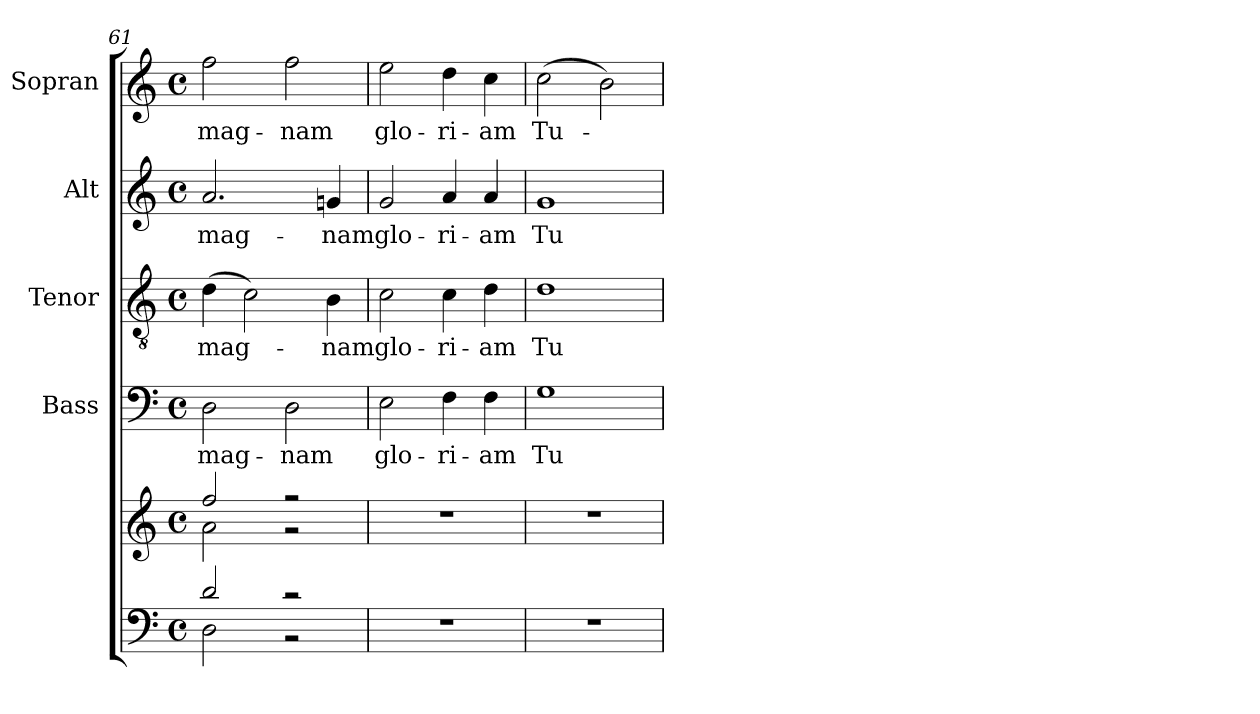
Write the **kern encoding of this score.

**kern	**kern	**kern	**text	**kern	**text	**kern	**text	**kern	**text
*part5	*part5	*part4	*part4	*part3	*part3	*part2	*part2	*part1	*part1
*staff6	*staff5	*staff4	*staff4	*staff3	*staff3	*staff2	*staff2	*staff1	*staff1
*	*	*I"Bass	*	*I"Tenor	*	*I"Alt	*	*I"Sopran	*
*	*	*I'B.	*	*I'T.	*	*I'A.	*	*I'S.	*
*clefF4	*clefG2	*clefF4	*	*clefGv2	*	*clefG2	*	*clefG2	*
*k[]	*k[]	*k[]	*	*k[]	*	*k[]	*	*k[]	*
*C:	*C:	*C:	*	*C:	*	*C:	*	*C:	*
*M4/4	*M4/4	*M4/4	*	*M4/4	*	*M4/4	*	*M4/4	*
*met(c)	*met(c)	*met(c)	*	*met(c)	*	*met(c)	*	*met(c)	*
=61	=61	=61	=61	=61	=61	=61	=61	=61	=61
*^	*^	*	*	*	*	*	*	*	*
!	!	!	!	!	!LO:LY:b	!	!LO:LY:b	!	!LO:LY:b	!	!LO:LY:b
2d/	2D\	2ff/	2a\	2D\	mag-	(>4d\	mag-	2.a/	mag-	2ff\	mag-
.	.	.	.	.	.	2c\)	.	.	.	.	.
!	!	!	!	!	!LO:LY:b	!	!	!	!	!	!LO:LY:b
2r	2r	2r	2r	2D\	-nam	.	.	.	.	2ff\	-nam
!	!	!	!	!	!	!	!LO:LY:b	!	!LO:LY:b	!	!
.	.	.	.	.	.	4B\	-nam	4gn/	-nam	.	.
*v	*v	*	*	*	*	*	*	*	*	*	*
*	*v	*v	*	*	*	*	*	*	*	*
!!LO:LB:g=z
=62	=62	=62	=62	=62	=62	=62	=62	=62	=62
!	!	!	!LO:LY:b	!	!LO:LY:b	!	!LO:LY:b	!	!LO:LY:b
1r	1r	2E\	glo-	2c\	glo-	2g/	glo-	2ee\	glo-
!	!	!	!LO:LY:b	!	!LO:LY:b	!	!LO:LY:b	!	!LO:LY:b
.	.	4F\	-ri-	4c\	-ri-	4a/	-ri-	4dd\	-ri-
!	!	!	!LO:LY:b	!	!LO:LY:b	!	!LO:LY:b	!	!LO:LY:b
.	.	4F\	-am	4d\	-am	4a/	-am	4cc\	-am
=63	=63	=63	=63	=63	=63	=63	=63	=63	=63
!	!	!	!LO:LY:b	!	!LO:LY:b	!	!LO:LY:b	!	!LO:LY:b
1r	1r	1G	Tu-	1d	Tu-	1g	Tu-	(>2cc\	Tu-
.	.	.	.	.	.	.	.	2b\)	.
=	=	=	=	=	=	=	=	=	=
*-	*-	*-	*-	*-	*-	*-	*-	*-	*-
